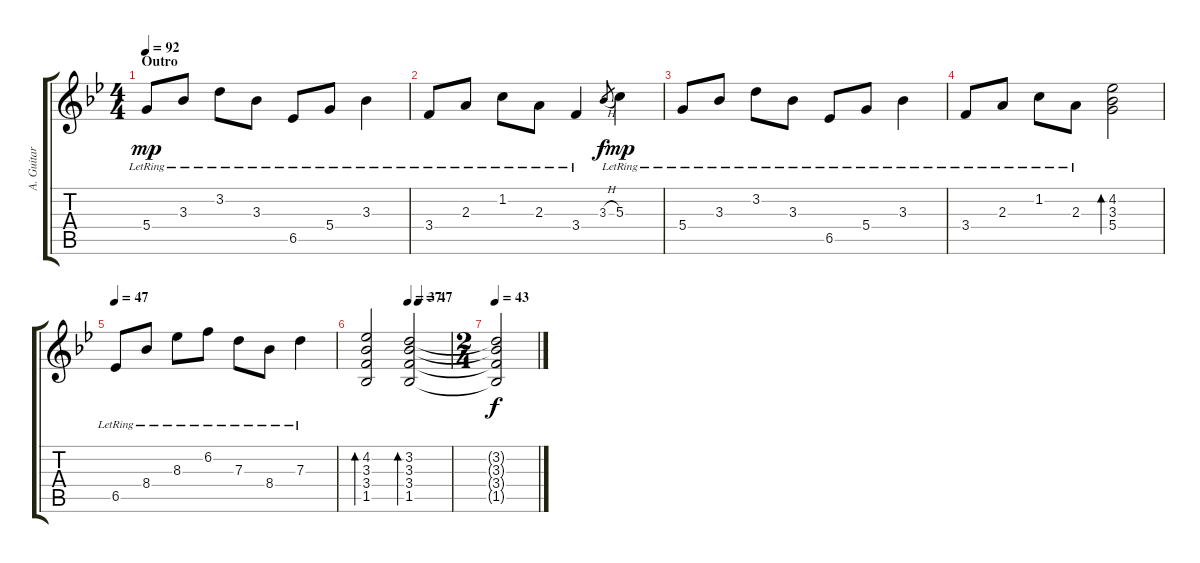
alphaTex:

\track ("A. Guitar I" "A. Guitar ") {instrument acousticguitarsteel}
\staff {score tabs}
\tuning (E4 B3 G3 D3 A2 E2) {hide}
\ts (4 4)
\section ("" "Outro")
\tempo 92
\clef g2
\ks bb
5.4{lr}.8{dy mp} 3.3{lr}.8 3.2{lr}.8 3.3{lr}.8 6.5{lr}.8 5.4{lr}.8 3.3{lr}.4 |
3.4{lr}.8 2.3{lr}.8 1.2{lr}.8 2.3{lr}.8 3.4{lr}.4 3.3{h}.8{gr dy f} 5.3{lr}.4{dy mp} |
5.4{lr}.8 3.3{lr}.8 3.2{lr}.8 3.3{lr}.8 6.5{lr}.8 5.4{lr}.8 3.3{lr}.4 |
3.4{lr}.8 2.3{lr}.8 1.2{lr}.8 2.3{lr}.8 (4.2 3.3 5.4).2{bd 240} |
\tempo 47
6.5{lr}.8 8.4{lr}.8 8.3{lr}.8 6.2{lr}.8 7.3{lr}.8 8.4{lr}.8 7.3{lr}.4 |
\tempo (37 0.5)
\tempo (47 0.625)
(4.2 3.3 3.4 1.5).2{bd 240} (3.2 3.3 3.4 1.5).2{bd 240} |
\ts (2 4)
\tempo 43
(3.2{t} 3.3{t} 3.4{t} 1.5{t}).2{dy f}
